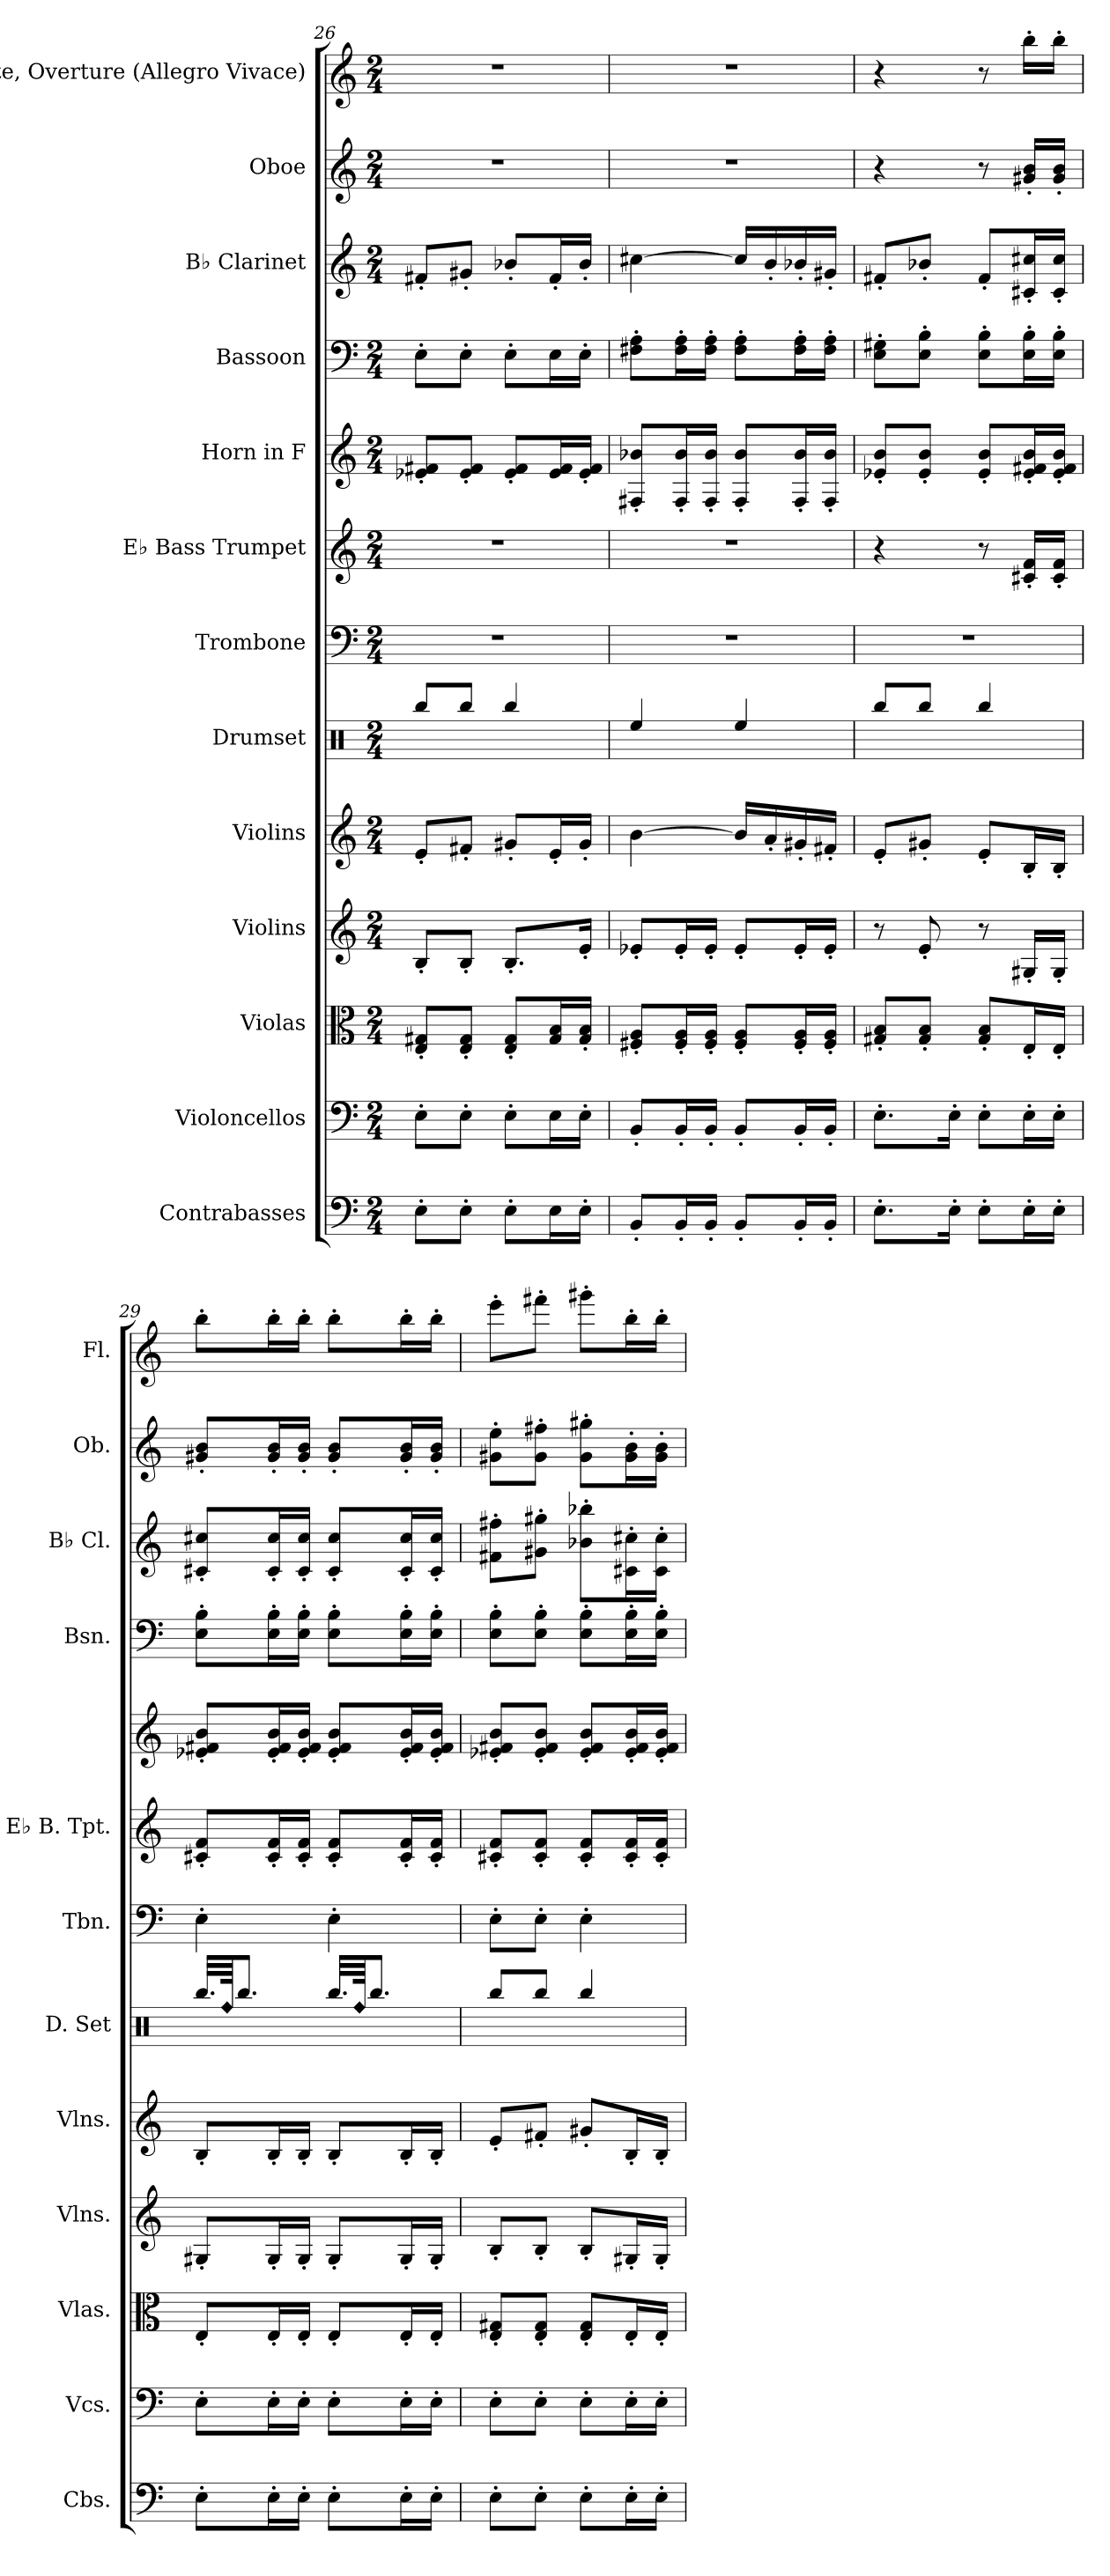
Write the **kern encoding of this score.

**kern	**kern	**kern	**kern	**kern	**kern	**kern	**kern	**kern	**kern	**kern	**kern	**kern
*part13	*part12	*part11	*part10	*part9	*part8	*part7	*part6	*part5	*part4	*part3	*part2	*part1
*staff13	*staff12	*staff11	*staff10	*staff9	*staff8	*staff7	*staff6	*staff5	*staff4	*staff3	*staff2	*staff1
*I"Contrabasses	*I"Violoncellos	*I"Violas	*I"Violins	*I"Violins	*I"Drumset	*I"Trombone	*I"E♭ Bass Trumpet	*I"Horn in F	*I"Bassoon	*I"B♭ Clarinet	*I"Oboe	*I"Flute, Overture (Allegro Vivace)
*I'Cbs.	*I'Vcs.	*I'Vlas.	*I'Vlns.	*I'Vlns.	*I'D. Set	*I'Tbn.	*I'E♭ B. Tpt.	*	*I'Bsn.	*I'B♭ Cl.	*I'Ob.	*I'Fl.
*clefF4	*clefF4	*clefC3	*clefG2	*clefG2	*clefX	*clefF4	*clefG2	*clefG2	*clefF4	*clefG2	*clefG2	*clefG2
*ITrd7c12	*	*	*	*	*	*	*ITrd5c9	*ITrd4c7	*	*ITrd1c2	*	*
*k[]	*k[]	*k[]	*k[]	*k[]	*k[]	*k[]	*k[b-e-a-]	*k[b-]	*k[]	*k[b-e-]	*k[]	*k[]
*M2/4	*M2/4	*M2/4	*M2/4	*M2/4	*M2/4	*M2/4	*M2/4	*M2/4	*M2/4	*M2/4	*M2/4	*M2/4
=26	=26	=26	=26	=26	=26	=26	=26	=26	=26	=26	=26	=26
8EE'\L	8E'\L	8E/' 8G#X/'L	8B'/L	8e'/L	8Rbb/L	2r	2r	8A-X/' 8Bn/'L	8E'\L	8en'/L	2r	2r
8EE'\J	8E'\J	8E/' 8G#/'J	8B'/J	8f#X'/J	8Rbb/J	.	.	8A-/' 8B/'J	8E'\J	8f#X'/J	.	.
8EE'\L	8E'\L	8E/' 8G#/'L	8.B'/L	8g#X'/L	4Rbb/	.	.	8A-/' 8B/'L	8E'\L	8a-X'/L	.	.
16EE\L	16E\L	16G#/ 16B/L	.	16e'/L	.	.	.	16A-/ 16B/L	16E\L	16e'/L	.	.
16EE'\JJ	16E'\JJ	16G#/' 16B/'JJ	16e'/Jk	16g#'/JJ	.	.	.	16A-/' 16B/'JJ	16E'\JJ	16a-'/JJ	.	.
!!LO:PB:g=z
=27	=27	=27	=27	=27	=27	=27	=27	=27	=27	=27	=27	=27
8BBB'/L	8BB'/L	8F#X/' 8A/'L	8e-X'/L	[4b\	4Ree/	2r	2r	8BBn/' 8e-X/'L	8F#X\' 8A\'L	[4bn\	2r	2r
16BBB'/L	16BB'/L	16F#/' 16A/'L	16e-'/L	.	.	.	.	16BB/' 16e-/'L	16F#\' 16A\'L	.	.	.
16BBB'/JJ	16BB'/JJ	16F#/' 16A/'JJ	16e-'/JJ	.	.	.	.	16BB/' 16e-/'JJ	16F#\' 16A\'JJ	.	.	.
8BBB'/L	8BB'/L	8F#/' 8A/'L	8e-'/L	16b/LL]	4Ree/	.	.	8BB/' 8e-/'L	8F#\' 8A\'L	16b/LL]	.	.
.	.	.	.	16a'/	.	.	.	.	.	16a'/	.	.
16BBB'/L	16BB'/L	16F#/' 16A/'L	16e-'/L	16g#X'/	.	.	.	16BB/' 16e-/'L	16F#\' 16A\'L	16a-X'/	.	.
16BBB'/JJ	16BB'/JJ	16F#/' 16A/'JJ	16e-'/JJ	16f#X'/JJ	.	.	.	16BB/' 16e-/'JJ	16F#\' 16A\'JJ	16f#X'/JJ	.	.
=28	=28	=28	=28	=28	=28	=28	=28	=28	=28	=28	=28	=28
8.EE'\L	8.E'\L	8G#X/' 8B/'L	8r	8e'/L	8Rbb/L	2r	4r	8A-X/' 8e/'L	8E\' 8G#X\'L	8en'/L	4r	4r
.	.	8G#/' 8B/'J	8e'/	8g#X'/J	8Rbb/J	.	.	8A-/' 8e/'J	8E\' 8B\'J	8a-X'/J	.	.
16EE'\Jk	16E'\Jk	.	.	.	.	.	.	.	.	.	.	.
8EE'\L	8E'\L	8G#/' 8B/'L	8r	8e'/L	4Rbb/	.	8r	8A-/' 8e/'L	8E\' 8B\'L	8e'/L	8r	8r
16EE'\L	16E'\L	16E'/L	16G#X'/LL	16B'/L	.	.	16En/' 16A-/'LL	16A-/' 16Bn/' 16e/'L	16E\' 16B\'L	16Bn/' 16bn/'L	16g#X/' 16b/'LL	16bb'\LL
16EE'\JJ	16E'\JJ	16E'/JJ	16G#'/JJ	16B'/JJ	.	.	16E/' 16A-/'JJ	16A-/' 16B/' 16e/'JJ	16E\' 16B\'JJ	16B/' 16b/'JJ	16g#/' 16b/'JJ	16bb'\JJ
=29	=29	=29	=29	=29	=29	=29	=29	=29	=29	=29	=29	=29
8EE'\L	8E'\L	8E'/L	8G#X'/L	8B'/L	32.Rbb/LLL	4E'\	8En/' 8A-/'L	8A-X/' 8Bn/' 8e/'L	8E\' 8B\'L	8Bn/' 8bn/'L	8g#X/' 8b/'L	8bb'\L
!	!	!	!	!	!LO:N:head=diamond	!	!	!	!	!	!	!
.	.	.	.	.	64Rff/JJK	.	.	.	.	.	.	.
.	.	.	.	.	8.Rbb/J	.	.	.	.	.	.	.
16EE'\L	16E'\L	16E'/L	16G#'/L	16B'/L	.	.	16E/' 16A-/'L	16A-/' 16B/' 16e/'L	16E\' 16B\'L	16B/' 16b/'L	16g#/' 16b/'L	16bb'\L
16EE'\JJ	16E'\JJ	16E'/JJ	16G#'/JJ	16B'/JJ	.	.	16E/' 16A-/'JJ	16A-/' 16B/' 16e/'JJ	16E\' 16B\'JJ	16B/' 16b/'JJ	16g#/' 16b/'JJ	16bb'\JJ
8EE'\L	8E'\L	8E'/L	8G#'/L	8B'/L	32.Rbb/LLL	4E'\	8E/' 8A-/'L	8A-/' 8B/' 8e/'L	8E\' 8B\'L	8B/' 8b/'L	8g#/' 8b/'L	8bb'\L
!	!	!	!	!	!LO:N:head=diamond	!	!	!	!	!	!	!
.	.	.	.	.	64Rff/JJK	.	.	.	.	.	.	.
.	.	.	.	.	8.Rbb/J	.	.	.	.	.	.	.
16EE'\L	16E'\L	16E'/L	16G#'/L	16B'/L	.	.	16E/' 16A-/'L	16A-/' 16B/' 16e/'L	16E\' 16B\'L	16B/' 16b/'L	16g#/' 16b/'L	16bb'\L
16EE'\JJ	16E'\JJ	16E'/JJ	16G#'/JJ	16B'/JJ	.	.	16E/' 16A-/'JJ	16A-/' 16B/' 16e/'JJ	16E\' 16B\'JJ	16B/' 16b/'JJ	16g#/' 16b/'JJ	16bb'\JJ
!!LO:PB:g=z
=30	=30	=30	=30	=30	=30	=30	=30	=30	=30	=30	=30	=30
8EE'\L	8E'\L	8E/' 8G#X/'L	8B'/L	8e'/L	8Rbb/L	8E'\L	8En/' 8A-/'L	8A-X/' 8Bn/' 8e/'L	8E\' 8B\'L	8en\' 8een\'L	8g#X\' 8ee\'L	8eee'\L
8EE'\J	8E'\J	8E/' 8G#/'J	8B'/J	8f#X'/J	8Rbb/J	8E'\J	8E/' 8A-/'J	8A-/' 8B/' 8e/'J	8E\' 8B\'J	8f#X\' 8ff#X\'J	8g#\' 8ff#X\'J	8fff#X'\J
8EE'\L	8E'\L	8E/' 8G#/'L	8B'/L	8g#X'/L	4Rbb/	4E'\	8E/' 8A-/'L	8A-/' 8B/' 8e/'L	8E\' 8B\'L	8a-X\' 8aa-X\'L	8g#\' 8gg#X\'L	8ggg#X'\L
16EE'\L	16E'\L	16E'/L	16G#X'/L	16B'/L	.	.	16E/' 16A-/'L	16A-/' 16B/' 16e/'L	16E\' 16B\'L	16Bn\' 16bn\'L	16g#\' 16b\'L	16bb'\L
16EE'\JJ	16E'\JJ	16E'/JJ	16G#'/JJ	16B'/JJ	.	.	16E/' 16A-/'JJ	16A-/' 16B/' 16e/'JJ	16E\' 16B\'JJ	16B\' 16b\'JJ	16g#\' 16b\'JJ	16bb'\JJ
=	=	=	=	=	=	=	=	=	=	=	=	=
*-	*-	*-	*-	*-	*-	*-	*-	*-	*-	*-	*-	*-
